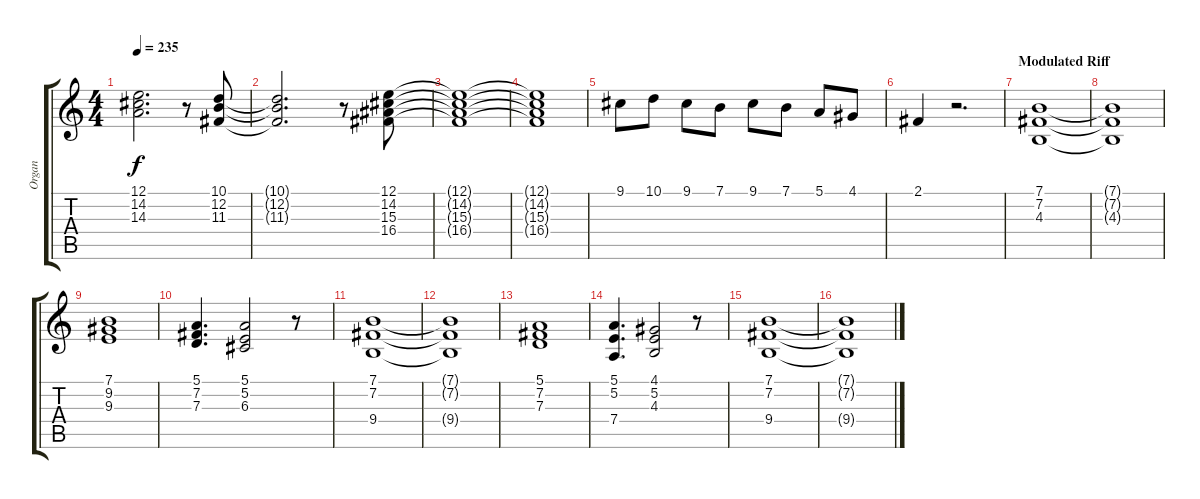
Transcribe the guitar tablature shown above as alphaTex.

\track ("Organ" "Organ") {instrument lead2sawtooth}
\staff {score tabs}
\tuning (E4 B3 G3 D3 A2 E2) {hide}
\ts (4 4)
\tempo 235
\clef g2
\ks c
(12.1{t} 14.2{t} 14.3{t}).2{d dy f} r.8 (10.1 12.2 11.3).8 |
(10.1{t} 12.2{t} 11.3{t}).2{d} r.8 (12.1 14.2 15.3 16.4).8 |
(12.1{t} 14.2{t} 15.3{t} 16.4{t}).1 |
(12.1{t} 14.2{t} 15.3{t} 16.4{t}).1 |
9.1.8 10.1.8 9.1.8 7.1.8 9.1.8 7.1.8 5.1.8 4.1.8 |
2.1.4 r.2{d} |
\section ("" "Modulated Riff")
(7.1 7.2 4.3).1 |
(7.1{t} 7.2{t} 4.3{t}).1 |
(7.1 9.2 9.3).1 |
(5.1 7.2 7.3).4{d} (5.1 5.2 6.3).2 r.8 |
(7.1 7.2 9.4).1 |
(7.1{t} 7.2{t} 9.4{t}).1 |
(5.1 7.2 7.3).1 |
(5.1 5.2 7.4).4{d} (4.1 5.2 4.3).2 r.8 |
(7.1 7.2 9.4).1 |
(7.1{t} 7.2{t} 9.4{t}).1
